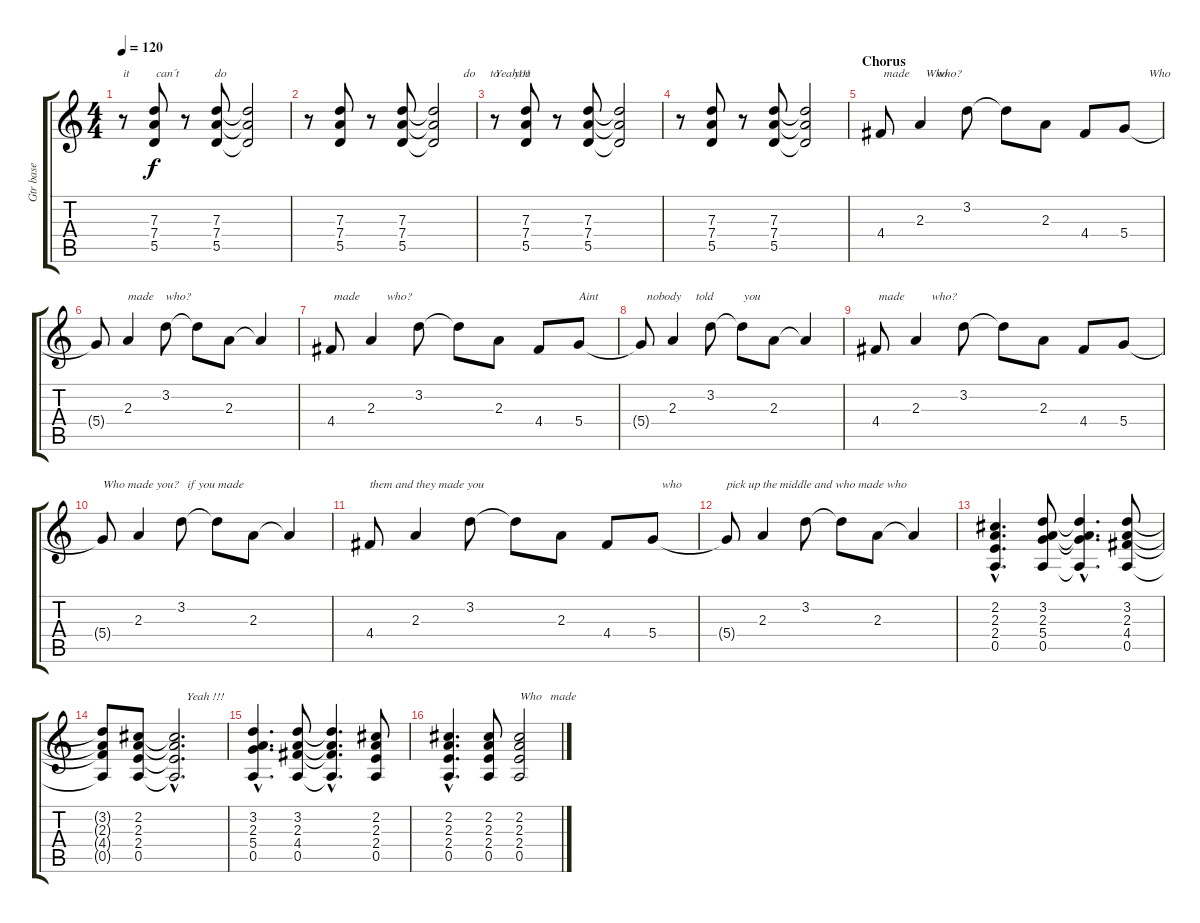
\track ("Gtr base" "Gtr base") {instrument distortionguitar}
\staff {score tabs}
\tuning (E4 B3 G3 D3 A2 E2) {hide}
\ts (4 4)
\tempo 120
\clef g2
\ks c
r.8{txt "it         can´t            do" dy f} (7.3 7.4 5.5).8 r.8 (7.3 7.4 5.5).8 (7.3{t} 7.4{t} 5.5{t}).2 |
r.8 (7.3 7.4 5.5).8 r.8 (7.3 7.4 5.5).8 (7.3{t} 7.4{t} 5.5{t}).2{txt "          do     to     you "} |
r.8{txt "Yeah!!!"} (7.3 7.4 5.5).8 r.8 (7.3 7.4 5.5).8 (7.3{t} 7.4{t} 5.5{t}).2 |
r.8 (7.3 7.4 5.5).8 r.8 (7.3 7.4 5.5).8 (7.3{t} 7.4{t} 5.5{t}).2{txt "                                        Who"} |
\section ("" "Chorus")
4.4.8{txt " made         who?"} 2.3.4 3.2.8 3.2{t}.8 2.3.8 4.4.8 5.4.8{txt "        Who"} |
5.4{t}.8 2.3.4{txt "made    who?"} 3.2.8 3.2{t}.8 2.3.8 2.3{t}.4 |
4.4.8{txt " made         who?"} 2.3.4 3.2.8 3.2{t}.8 2.3.8 4.4.8 5.4.8{txt "Aint"} |
5.4{t}.8{txt "  nobody     told          you"} 2.3.4 3.2.8 3.2{t}.8 2.3.8 2.3{t}.4 |
4.4.8{txt " made         who?"} 2.3.4 3.2.8 3.2{t}.8 2.3.8 4.4.8 5.4.8 |
5.4{t}.8{txt "Who made you?   if you made"} 2.3.4 3.2.8 3.2{t}.8 2.3.8 2.3{t}.4 |
4.4.8{txt "them and they made you"} 2.3.4 3.2.8 3.2{t}.8 2.3.8 4.4.8 5.4.8{txt "   who "} |
5.4{t}.8{txt "pick up the middle and who made who"} 2.3.4 3.2.8 3.2{t}.8 2.3.8 2.3{t}.4 |
(2.2{hac} 2.3{hac} 2.4{hac} 0.5{hac}).4{d} (3.2 2.3 5.4 0.5).8 (3.2{hac t} 2.3{hac t} 5.4{hac t} 0.5{hac t}).4{d} (3.2 2.3 4.4 0.5).8 |
(3.2{t} 2.3{t} 4.4{t} 0.5{t}).8 (2.2 2.3 2.4 0.5).8 (2.2{hac t} 2.3{hac t} 2.4{hac t} 0.5{hac t}).2{d txt "    Yeah !!!"} |
(3.2{hac} 2.3{hac} 5.4{hac} 0.5{hac}).4{d} (3.2 2.3 4.4 0.5).8 (3.2{hac t} 2.3{hac t} 4.4{hac t} 0.5{hac t}).4{d} (2.2 2.3 2.4 0.5).8 |
(2.2{hac} 2.3{hac} 2.4{hac} 0.5{hac}).4{d} (2.2 2.3 2.4 0.5).8 (2.2 2.3 2.4 0.5).2{txt "Who   made"}
